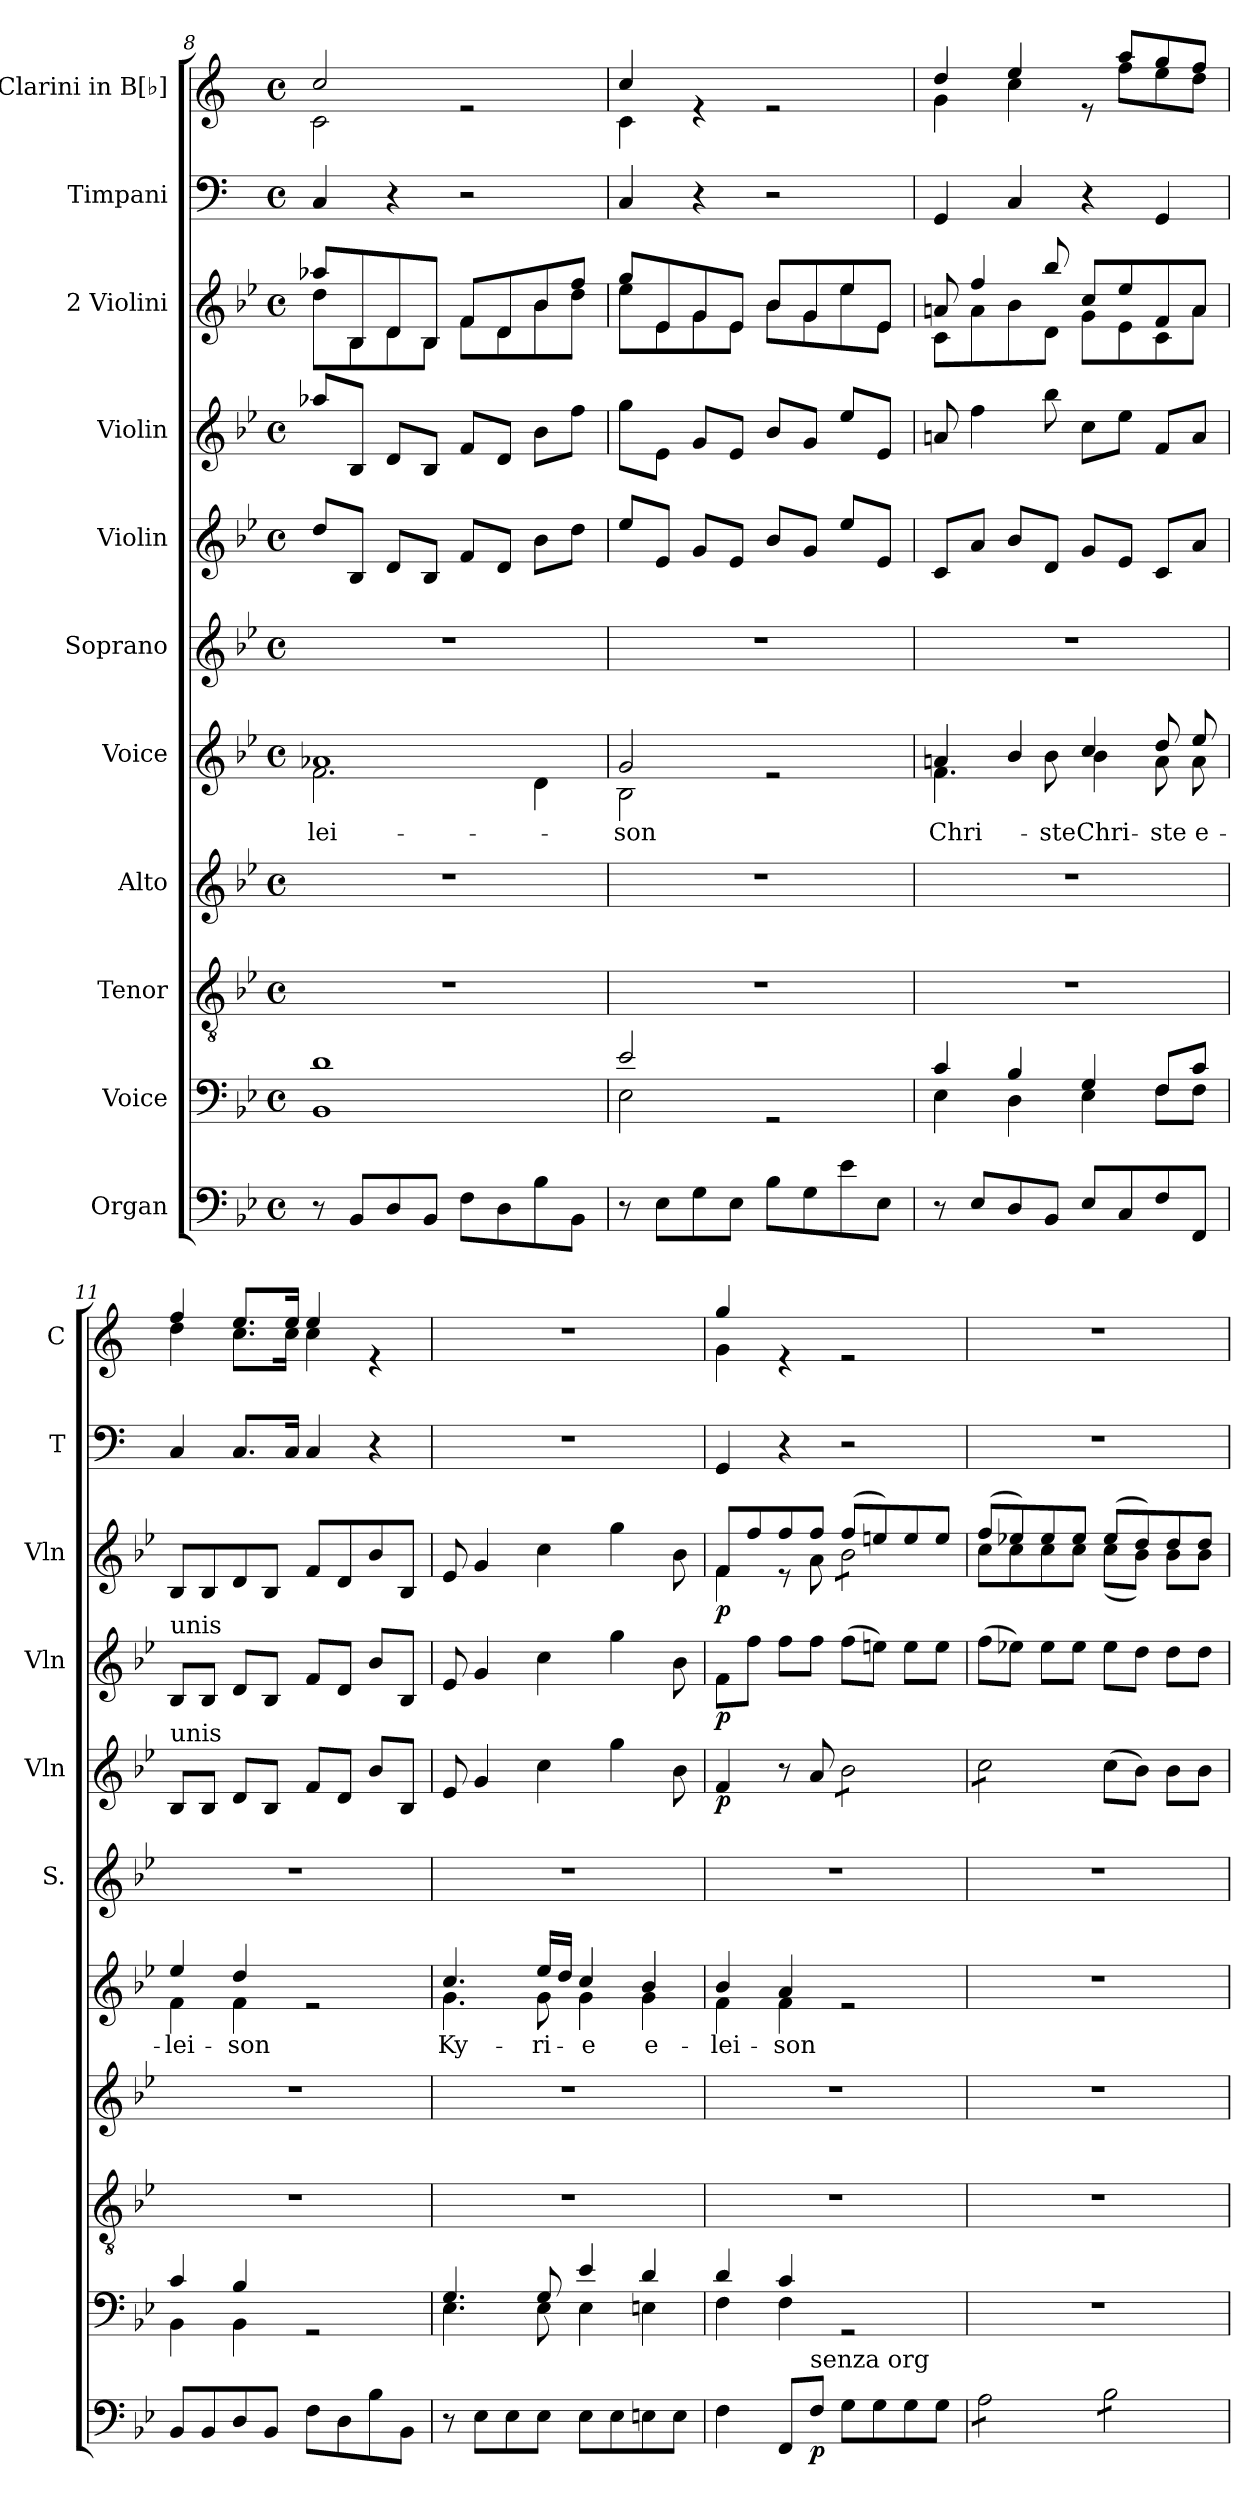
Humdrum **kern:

**kern	**dynam	**kern	**kern	**kern	**kern	**text	**kern	**kern	**dynam	**kern	**dynam	**kern	**dynam	**kern	**kern
*part11	*part11	*part10	*part9	*part8	*part7	*part7	*part6	*part5	*part5	*part4	*part4	*part3	*part3	*part2	*part1
*staff11	*staff11	*staff10	*staff9	*staff8	*staff7	*staff7	*staff6	*staff5	*staff5	*staff4	*staff4	*staff3	*staff3	*staff2	*staff1
*I"Organ	*	*I"Voice	*I"Tenor	*I"Alto	*I"Voice	*	*I"Soprano	*I"Violin	*	*I"Violin	*	*I"2 Violini	*	*I"Timpani	*I"Clarini in B[♭]
*	*	*	*	*	*	*	*I'S.	*I'Vln	*	*I'Vln	*	*I'Vln	*	*I'T	*I'C
*clefF4	*	*clefF4	*clefGv2	*clefG2	*clefG2	*	*clefG2	*clefG2	*	*clefG2	*	*clefG2	*	*clefF4	*clefG2
*	*	*	*	*	*	*	*	*	*	*	*	*	*	*ITrd1c2	*ITrd1c2
*k[b-e-]	*	*k[b-e-]	*k[b-e-]	*k[b-e-]	*k[b-e-]	*	*k[b-e-]	*k[b-e-]	*	*k[b-e-]	*	*k[b-e-]	*	*k[b-e-]	*k[b-e-]
*M4/4	*	*M4/4	*M4/4	*M4/4	*M4/4	*	*M4/4	*M4/4	*	*M4/4	*	*M4/4	*	*M4/4	*M4/4
*met(c)	*	*met(c)	*met(c)	*met(c)	*met(c)	*	*met(c)	*met(c)	*	*met(c)	*	*met(c)	*	*met(c)	*met(c)
=8	=8	=8	=8	=8	=8	=8	=8	=8	=8	=8	=8	=8	=8	=8	=8
*	*	*^	*	*	*^	*	*	*	*	*	*	*	*	*	*
!	!	!	!	!	!	!	!	!LO:LY:b	!	!	!	!	!	!	!	!	!
*	*	*	*	*	*	*	*	*	*	*	*	*	*	*^	*	*	*^
8r	.	1d	1BB-	1r	1r	1a-X	2.f\	-lei-	1r	8dd/L	.	8aa-X/L	.	8aa-X/L	8dd\L	.	4BB-/	2b-/	2B-\
8BB-/L	.	.	.	.	.	.	.	.	.	8B-/J	.	8B-/J	.	8B-/	8B-\	.	.	.	.
8D/	.	.	.	.	.	.	.	.	.	8d/L	.	8d/L	.	8d/	8d\	.	4r	.	.
8BB-/J	.	.	.	.	.	.	.	.	.	8B-/J	.	8B-/J	.	8B-/J	8B-\J	.	.	.	.
8F\L	.	.	.	.	.	.	.	.	.	8f/L	.	8f/L	.	8f/L	8f\L	.	2r	2re	2ryy
8D\	.	.	.	.	.	.	.	.	.	8d/J	.	8d/J	.	8d/	8d\	.	.	.	.
8B-\	.	.	.	.	.	.	4d\	.	.	8b-\L	.	8b-\L	.	8b-/	8b-\	.	.	.	.
8BB-\J	.	.	.	.	.	.	.	.	.	8dd\J	.	8ff\J	.	8ff/J	8dd\J	.	.	.	.
=9	=9	=9	=9	=9	=9	=9	=9	=9	=9	=9	=9	=9	=9	=9	=9	=9	=9	=9	=9
!	!	!	!	!	!	!	!	!LO:LY:b	!	!	!	!	!	!	!	!	!	!	!
8r	.	2e-/	2E-\	1r	1r	2g/	2B-\	-son	1r	8ee-/L	.	8gg\L	.	8gg/L	8ee-\L	.	4BB-/	4b-/	4B-\
8E-\L	.	.	.	.	.	.	.	.	.	8e-/J	.	8e-\J	.	8e-/	8e-\	.	.	.	.
8G\	.	.	.	.	.	.	.	.	.	8g/L	.	8g/L	.	8g/	8g\	.	4r	4re	2.ryy
8E-\J	.	.	.	.	.	.	.	.	.	8e-/J	.	8e-/J	.	8e-/J	8e-\J	.	.	.	.
8B-\L	.	2rGG	2ryy	.	.	2re	2ryy	.	.	8b-/L	.	8b-/L	.	8b-/L	8b-\L	.	2r	2re	.
8G\	.	.	.	.	.	.	.	.	.	8g/J	.	8g/J	.	8g/	8g\	.	.	.	.
8e-\	.	.	.	.	.	.	.	.	.	8ee-/L	.	8ee-/L	.	8ee-/	8ee-\	.	.	.	.
8E-\J	.	.	.	.	.	.	.	.	.	8e-/J	.	8e-/J	.	8e-/J	8e-\J	.	.	.	.
!!LO:PB:g=z	!!
=10	=10	=10	=10	=10	=10	=10	=10	=10	=10	=10	=10	=10	=10	=10	=10	=10	=10	=10	=10
!	!	!	!	!	!	!	!	!LO:LY:b	!	!	!	!	!	!	!	!	!	!	!
8r	.	4c/	4E-\	1r	1r	4an/	4.f\	Chri-	1r	8c/L	.	8an/	.	8an/	8c\L	.	4FF/	4cc/	4f\
8E-/L	.	.	.	.	.	.	.	.	.	8a/J	.	4ff\	.	4ff/	8a\	.	.	.	.
8D/	.	4B-/	4D\	.	.	4b-/	.	.	.	8b-/L	.	.	.	.	8b-\	.	4BB-/	4dd/	4b-\
!	!	!	!	!	!	!	!	!LO:LY:b	!	!	!	!	!	!	!	!	!	!	!
8BB-/J	.	.	.	.	.	.	8b-\	-ste	.	8d/J	.	8bb-\	.	8bb-/	8d\J	.	.	.	.
!	!	!	!	!	!	!	!	!LO:LY:b	!	!	!	!	!	!	!	!	!	!	!
8E-/L	.	4G/	4E-\	.	.	4cc/	4b-\	Chri-	.	8g/L	.	8cc\L	.	8cc/L	8g\L	.	4r	8re	8ryy
8C/	.	.	.	.	.	.	.	.	.	8e-/J	.	8ee-\J	.	8ee-/	8e-\	.	.	8gg/L	8ee-\L
!	!	!	!	!	!	!	!	!LO:LY:b	!	!	!	!	!	!	!	!	!	!	!
8F/	.	8F/L	8F\L	.	.	8dd/	8a\	-ste	.	8c/L	.	8f/L	.	8f/	8c\	.	4FF/	8ff/	8dd\
!	!	!	!	!	!	!	!	!LO:LY:b	!	!	!	!	!	!	!	!	!	!	!
8FF/J	.	8c/J	8F\J	.	.	8ee-/	8a\	e-	.	8a/J	.	8a/J	.	8a/J	8a\J	.	.	8ee-/J	8cc\J
=11	=11	=11	=11	=11	=11	=11	=11	=11	=11	=11	=11	=11	=11	=11	=11	=11	=11	=11	=11
!	!	!	!	!	!	!	!	!	!	!	!	!	!	!LO:TX:a:t=unis	!	!	!	!	!
!	!	!	!	!	!	!	!	!	!	!	!	!LO:TX:a:t=unis	!	!	!	!	!	!	!
!	!	!	!	!	!	!	!	!	!	!LO:TX:a:t=unis	!	!	!	!	!	!	!	!	!
!	!	!	!	!	!	!	!	!LO:LY:b	!	!	!	!	!	!	!	!	!	!	!
*	*	*	*	*	*	*	*	*	*	*	*	*	*	*v	*v	*	*	*	*
8BB-/L	.	4c/	4BB-\	1r	1r	4ee-/	4f\	-lei-	1r	8B-/L	.	8B-/L	.	8B-/L	.	4BB-/	4ee-/	4cc\
8BB-/	.	.	.	.	.	.	.	.	.	8B-/J	.	8B-/J	.	8B-/	.	.	.	.
!	!	!	!	!	!	!	!	!LO:LY:b	!	!	!	!	!	!	!	!	!	!
8D/	.	4B-/	4BB-\	.	.	4dd/	4f\	-son	.	8d/L	.	8d/L	.	8d/	.	8.BB-/L	8.dd/L	8.b-\L
8BB-/J	.	.	.	.	.	.	.	.	.	8B-/J	.	8B-/J	.	8B-/J	.	.	.	.
.	.	.	.	.	.	.	.	.	.	.	.	.	.	.	.	16BB-/Jk	16dd/Jk	16b-\Jk
8F\L	.	2rGG	2ryy	.	.	2re	2ryy	.	.	8f/L	.	8f/L	.	8f/L	.	4BB-/	4dd/	4b-\
8D\	.	.	.	.	.	.	.	.	.	8d/J	.	8d/J	.	8d/	.	.	.	.
8B-\	.	.	.	.	.	.	.	.	.	8b-/L	.	8b-/L	.	8b-/	.	4r	4re	4ryy
8BB-\J	.	.	.	.	.	.	.	.	.	8B-/J	.	8B-/J	.	8B-/J	.	.	.	.
*	*	*	*	*	*	*	*	*	*	*	*	*	*	*	*	*	*v	*v
=12	=12	=12	=12	=12	=12	=12	=12	=12	=12	=12	=12	=12	=12	=12	=12	=12	=12
!	!	!	!	!	!	!	!	!LO:LY:b	!	!	!	!	!	!	!	!	!
8r	.	4.G/	4.E-\	1r	1r	4.cc/	4.g\	Ky-	1r	8e-/	.	8e-/	.	8e-/	.	1r	1r
8E-\L	.	.	.	.	.	.	.	.	.	4g/	.	4g/	.	4g/	.	.	.
8E-\	.	.	.	.	.	.	.	.	.	.	.	.	.	.	.	.	.
!	!	!	!	!	!	!	!	!LO:LY:b	!	!	!	!	!	!	!	!	!
8E-\J	.	8G/	8E-\	.	.	16ee-/LL	8g\	-ri-	.	4cc\	.	4cc\	.	4cc\	.	.	.
.	.	.	.	.	.	16dd/JJ	.	.	.	.	.	.	.	.	.	.	.
!	!	!	!	!	!	!	!	!LO:LY:b	!	!	!	!	!	!	!	!	!
8E-\L	.	4e-/	4E-\	.	.	4cc/	4g\	-e	.	.	.	.	.	.	.	.	.
8E-\	.	.	.	.	.	.	.	.	.	4gg\	.	4gg\	.	4gg\	.	.	.
!	!	!	!	!	!	!	!	!LO:LY:b	!	!	!	!	!	!	!	!	!
8En\	.	4d/	4En\	.	.	4b-/	4g\	e-	.	.	.	.	.	.	.	.	.
8E\J	.	.	.	.	.	.	.	.	.	8b-\	.	8b-\	.	8b-\	.	.	.
=13	=13	=13	=13	=13	=13	=13	=13	=13	=13	=13	=13	=13	=13	=13	=13	=13	=13
!	!	!	!	!	!	!	!	!LO:LY:b	!	!	!LO:DY:b	!	!LO:DY:b	!	!LO:DY:b	!	!
*	*	*	*	*	*	*	*	*	*	*	*	*	*	*^	*	*	*^
4F\	.	4d/	4F\	1r	1r	4b-/	4f\	-lei-	1r	4f/	p	8f\L	p	8f/L	4f\	p	4FF/	4ff/	4f\
.	.	.	.	.	.	.	.	.	.	.	.	8ff\J	.	8ff/	.	.	.	.	.
!	!	!	!	!	!	!	!	!LO:LY:b	!	!	!	!	!	!	!	!	!	!	!
8FF/L	.	4c/	4F\	.	.	4a/	4f\	-son	.	8r	.	8ff\L	.	8ff/	8r	.	4r	4re	2.ryy
!LO:TX:a:t=senza org	!	!	!	!	!	!	!	!	!	!	!	!	!	!	!	!	!	!	!
!	!LO:DY:b	!	!	!	!	!	!	!	!	!	!	!	!	!	!	!	!	!	!
8F/J	p	.	.	.	.	.	.	.	.	8a/	.	8ff\J	.	8ff/J	8a\	.	.	.	.
*	*	*	*	*	*	*	*	*	*	*tremolo	*	*	*	*	*	*	*	*	*
*	*	*	*	*	*	*	*	*	*	*	*	*	*	*tremolo	*	*	*	*	*
8G\L	.	2rGG	2ryy	.	.	2re	2ryy	.	.	8b-\L	.	(8ff\L	.	(8ff/L	8b-\L	.	2r	2re	.
8G\	.	.	.	.	.	.	.	.	.	8b-\	.	8een\J)	.	8een/)	8b-\	.	.	.	.
8G\	.	.	.	.	.	.	.	.	.	8b-\	.	8ee\L	.	8ee/	8b-\	.	.	.	.
8G\J	.	.	.	.	.	.	.	.	.	8b-\J	.	8ee\J	.	8ee/J	8b-\J	.	.	.	.
*	*	*v	*v	*	*	*v	*v	*	*	*	*	*	*	*	*	*	*	*v	*v
=14	=14	=14	=14	=14	=14	=14	=14	=14	=14	=14	=14	=14	=14	=14	=14	=14
*tremolo	*	*	*	*	*	*	*	*	*	*	*	*	*	*	*	*
8A\L	.	1r	1r	1r	1r	.	1r	8cc\L	.	(8ff\L	.	(8ff/L	8cc\L	.	1r	1r
8A\	.	.	.	.	.	.	.	8cc\	.	8ee-X\J)	.	8ee-X/)	8cc\	.	.	.
8A\	.	.	.	.	.	.	.	8cc\	.	8ee-\L	.	8ee-/	8cc\	.	.	.
8A\J	.	.	.	.	.	.	.	8cc\J	.	8ee-\J	.	8ee-/J	8cc\J	.	.	.
*	*	*	*	*	*	*	*	*	*	*	*	*Xtremolo	*	*	*	*
*	*	*	*	*	*	*	*	*Xtremolo	*	*	*	*	*	*	*	*
8B-\L	.	.	.	.	.	.	.	(8cc\L	.	8ee-\L	.	(8ee-/L	(8cc\L	.	.	.
8B-\	.	.	.	.	.	.	.	8b-\J)	.	8dd\J	.	8dd/)	8b-\J)	.	.	.
8B-\	.	.	.	.	.	.	.	8b-\L	.	8dd\L	.	8dd/	8b-\L	.	.	.
8B-\J	.	.	.	.	.	.	.	8b-\J	.	8dd\J	.	8dd/J	8b-\J	.	.	.
*Xtremolo	*	*	*	*	*	*	*	*	*	*	*	*	*	*	*	*
*	*	*	*	*	*	*	*	*	*	*	*	*v	*v	*	*	*
=	=	=	=	=	=	=	=	=	=	=	=	=	=	=	=
*-	*-	*-	*-	*-	*-	*-	*-	*-	*-	*-	*-	*-	*-	*-	*-
